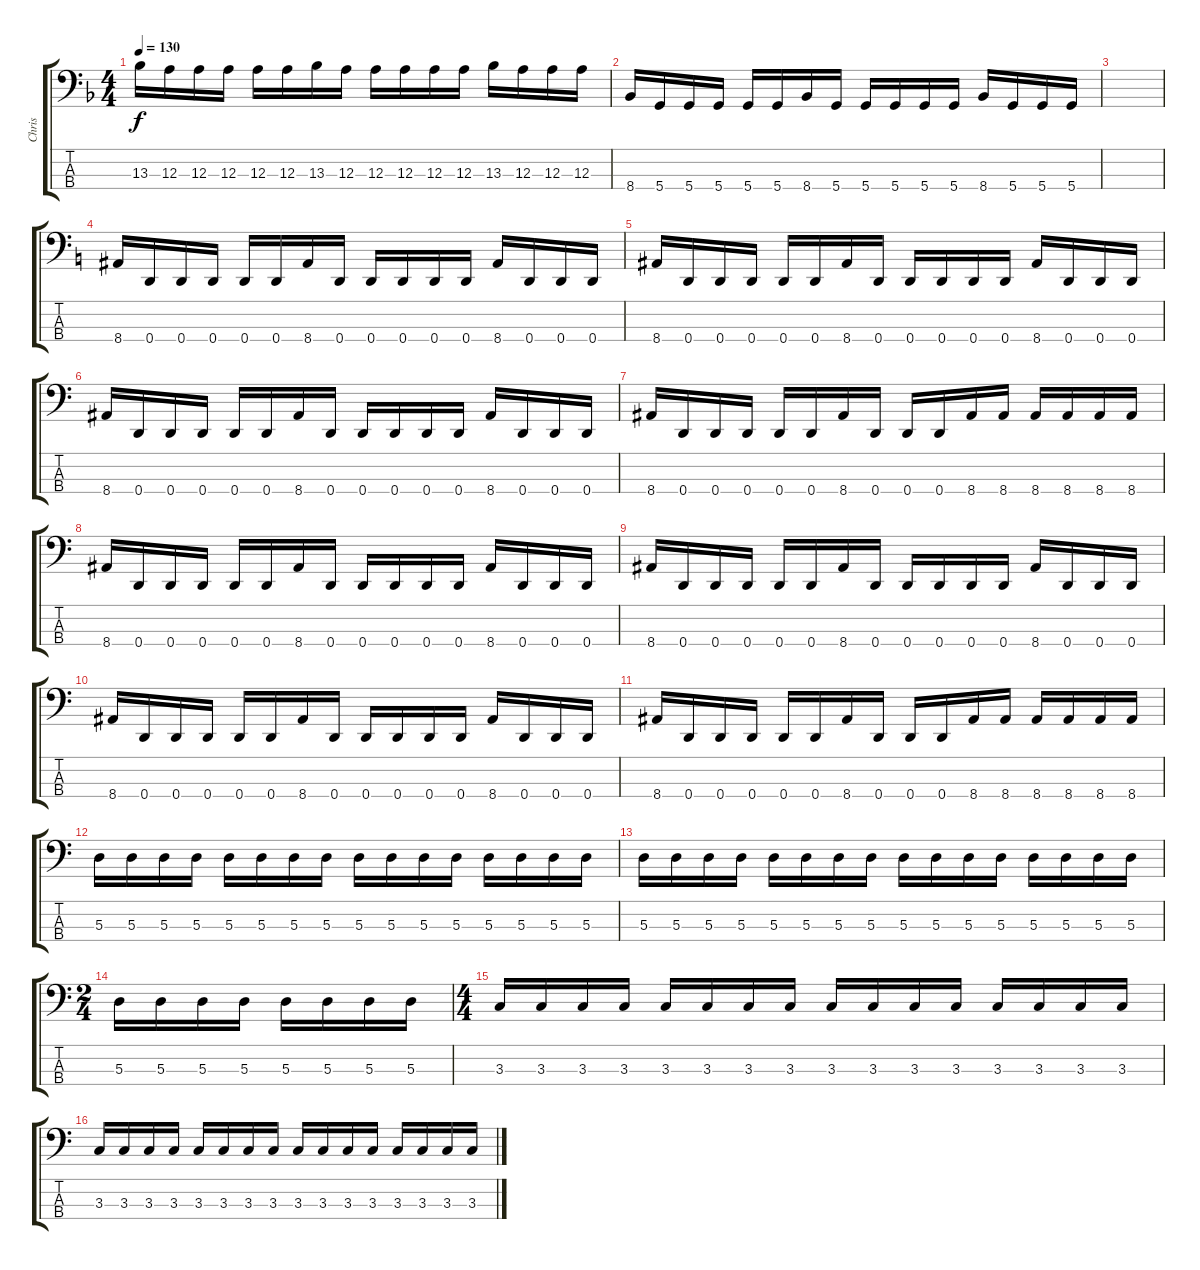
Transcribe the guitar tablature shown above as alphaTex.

\track ("Chris" "Chris") {instrument electricbassfinger}
\staff {score tabs}
\tuning (G2 D2 A1 D1) {hide}
\ts (4 4)
\tempo 130
\clef f4
\ks f
13.3.16{dy f} 12.3.16 12.3.16 12.3.16 12.3.16 12.3.16 13.3.16 12.3.16 12.3.16 12.3.16 12.3.16 12.3.16 13.3.16 12.3.16 12.3.16 12.3.16 |
8.4.16 5.4.16 5.4.16 5.4.16 5.4.16 5.4.16 8.4.16 5.4.16 5.4.16 5.4.16 5.4.16 5.4.16 8.4.16 5.4.16 5.4.16 5.4.16 |
|
\ks c
8.4.16 0.4.16 0.4.16 0.4.16 0.4.16 0.4.16 8.4.16 0.4.16 0.4.16 0.4.16 0.4.16 0.4.16 8.4.16 0.4.16 0.4.16 0.4.16 |
8.4.16 0.4.16 0.4.16 0.4.16 0.4.16 0.4.16 8.4.16 0.4.16 0.4.16 0.4.16 0.4.16 0.4.16 8.4.16 0.4.16 0.4.16 0.4.16 |
8.4.16 0.4.16 0.4.16 0.4.16 0.4.16 0.4.16 8.4.16 0.4.16 0.4.16 0.4.16 0.4.16 0.4.16 8.4.16 0.4.16 0.4.16 0.4.16 |
8.4.16 0.4.16 0.4.16 0.4.16 0.4.16 0.4.16 8.4.16 0.4.16 0.4.16 0.4.16 8.4.16 8.4.16 8.4.16 8.4.16 8.4.16 8.4.16 |
8.4.16 0.4.16 0.4.16 0.4.16 0.4.16 0.4.16 8.4.16 0.4.16 0.4.16 0.4.16 0.4.16 0.4.16 8.4.16 0.4.16 0.4.16 0.4.16 |
8.4.16 0.4.16 0.4.16 0.4.16 0.4.16 0.4.16 8.4.16 0.4.16 0.4.16 0.4.16 0.4.16 0.4.16 8.4.16 0.4.16 0.4.16 0.4.16 |
8.4.16 0.4.16 0.4.16 0.4.16 0.4.16 0.4.16 8.4.16 0.4.16 0.4.16 0.4.16 0.4.16 0.4.16 8.4.16 0.4.16 0.4.16 0.4.16 |
8.4.16 0.4.16 0.4.16 0.4.16 0.4.16 0.4.16 8.4.16 0.4.16 0.4.16 0.4.16 8.4.16 8.4.16 8.4.16 8.4.16 8.4.16 8.4.16 |
5.3.16 5.3.16 5.3.16 5.3.16 5.3.16 5.3.16 5.3.16 5.3.16 5.3.16 5.3.16 5.3.16 5.3.16 5.3.16 5.3.16 5.3.16 5.3.16 |
5.3.16 5.3.16 5.3.16 5.3.16 5.3.16 5.3.16 5.3.16 5.3.16 5.3.16 5.3.16 5.3.16 5.3.16 5.3.16 5.3.16 5.3.16 5.3.16 |
\ts (2 4)
5.3.16 5.3.16 5.3.16 5.3.16 5.3.16 5.3.16 5.3.16 5.3.16 |
\ts (4 4)
3.3.16 3.3.16 3.3.16 3.3.16 3.3.16 3.3.16 3.3.16 3.3.16 3.3.16 3.3.16 3.3.16 3.3.16 3.3.16 3.3.16 3.3.16 3.3.16 |
3.3.16 3.3.16 3.3.16 3.3.16 3.3.16 3.3.16 3.3.16 3.3.16 3.3.16 3.3.16 3.3.16 3.3.16 3.3.16 3.3.16 3.3.16 3.3.16
